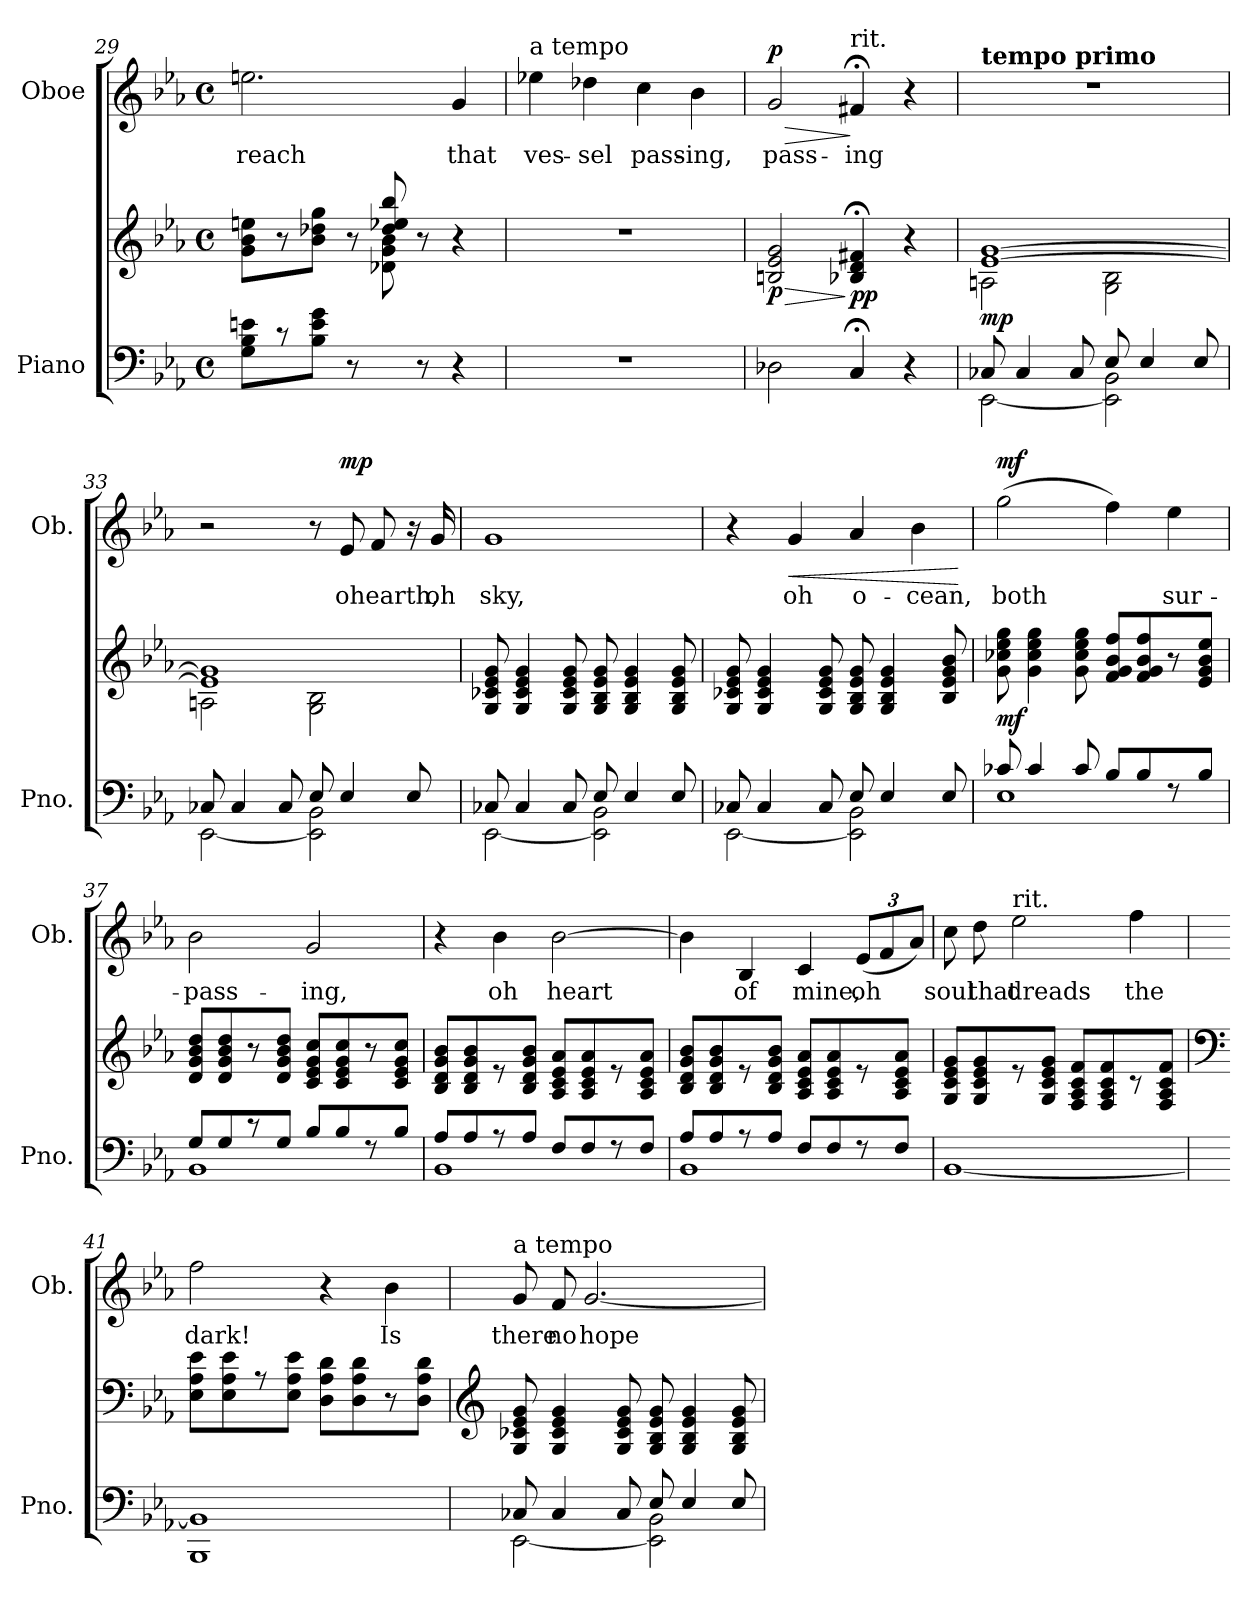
**kern	**kern	**dynam	**kern	**text	**dynam
*part2	*part2	*part2	*part1	*part1	*part1
*staff3	*staff2	*staff2/3	*staff1	*staff1	*staff1
*I"Piano	*	*	*I"Oboe	*	*
*I'Pno.	*	*	*I'Ob.	*	*
*clefF4	*clefG2	*	*clefG2	*	*
*k[b-e-a-]	*k[b-e-a-]	*	*k[b-e-a-]	*	*
*M4/4	*M4/4	*	*M4/4	*	*
*met(c)	*met(c)	*	*met(c)	*	*
=29	=29	=29	=29	=29	=29
*	*^	*	*	*	*
!	!	!	!	!	!LO:LY:b	!
8G\ 8B-\ 8en\L	8g\ 8b-\ 8een\L	2ryy	.	2.een\	reach	.
8r	8r	.	.	.	.	.
8B-\ 8e\ 8g\J	8b-\ 8dd-X\ 8gg\J	.	.	.	.	.
8r	8r	.	.	.	.	.
8ryy	8dd-/ 8ee-X/ 8bb-/	8d-X\ 8g\ 8b-\	.	.	.	.
8r	8r	4.ryy	.	.	.	.
!	!	!	!	!	!LO:LY:b	!
4r	4r	.	.	4g/	that	.
*	*v	*v	*	*	*	*
!!LO:LB:g=z
=30	=30	=30	=30	=30	=30
!	!	!	!LO:TX:a:t=a tempo	!	!
!	!	!	!	!LO:LY:b	!
1r	1r	.	4ee-X\	ves-	.
!	!	!	!	!LO:LY:b	!
.	.	.	4dd-X\	-sel	.
!	!	!	!	!LO:LY:b	!
.	.	.	4cc\	pass-	.
!	!	!	!	!LO:LY:b	!
.	.	.	4b-\	-ing,	.
=31	=31	=31	=31	=31	=31
!	!	!LO:HP:b	!	!LO:LY:b	!LO:HP:b
!	!	!LO:DY:n=1:b	!	!	!LO:DY:n=1:a
2D-X\	2Bn/ 2e-/ 2g/	> p	2g/	pass-	> p
!	!	!	!LO:TX:a:t=rit.	!	!
!	!	!LO:DY:n=2:b	!	!LO:LY:b	!
4C;</	4B-X/;< 4d/;< 4f#X/;<	] pp	4f#X;</	-ing	]
4r	4r	.	4r	.	.
=32	=32	=32	=32	=32	=32
*^	*^	*	*	*	*
!	!	!	!	!	!LO:TX:a:B:t=tempo primo	!	!
!	!	!	!	!LO:DY:b	!	!	!
8C-X/	[2EE-\	[1e- [1g	2An\	mp	1r	.	.
4C-/	.	.	.	.	.	.	.
8C-/	.	.	.	.	.	.	.
8E-/	2EE-\] 2BB-\	.	2G\ 2B-\	.	.	.	.
4E-/	.	.	.	.	.	.	.
8E-/	.	.	.	.	.	.	.
=33	=33	=33	=33	=33	=33	=33	=33
8C-X/	[2EE-\	1e-] 1g]	2An\	.	2r	.	.
4C-/	.	.	.	.	.	.	.
8C-/	.	.	.	.	.	.	.
8E-/	2EE-\] 2BB-\	.	2G\ 2B-\	.	8r	.	.
!	!	!	!	!	!	!LO:LY:b	!LO:DY:a
4E-/	.	.	.	.	8e-/	oh	mp
!	!	!	!	!	!	!LO:LY:b	!
.	.	.	.	.	8f/	earth,	.
8E-/	.	.	.	.	16r	.	.
!	!	!	!	!	!	!LO:LY:b	!
.	.	.	.	.	16g/	oh	.
*	*	*v	*v	*	*	*	*
!!LO:LB:g=z
=34	=34	=34	=34	=34	=34	=34
!	!	!	!	!	!LO:LY:b	!
8C-X/	[2EE-\	8G/ 8c-X/ 8e-/ 8g/	.	1g	sky,	.
4C-/	.	4G/ 4c-/ 4e-/ 4g/	.	.	.	.
8C-/	.	8G/ 8c-/ 8e-/ 8g/	.	.	.	.
8E-/	2EE-\] 2BB-\	8G/ 8B-/ 8e-/ 8g/	.	.	.	.
4E-/	.	4G/ 4B-/ 4e-/ 4g/	.	.	.	.
8E-/	.	8G/ 8B-/ 8e-/ 8g/	.	.	.	.
=35	=35	=35	=35	=35	=35	=35
8C-X/	[2EE-\	8G/ 8c-X/ 8e-/ 8g/	.	4r	.	.
4C-/	.	4G/ 4c-/ 4e-/ 4g/	.	.	.	.
!	!	!	!	!	!LO:LY:b	!LO:HP:b
.	.	.	.	4g/	oh	<
8C-/	.	8G/ 8c-/ 8e-/ 8g/	.	.	.	.
!	!	!	!	!	!LO:LY:b	!
8E-/	2EE-\] 2BB-\	8G/ 8B-/ 8e-/ 8g/	.	4a-/	o-	.
4E-/	.	4G/ 4B-/ 4e-/ 4g/	.	.	.	.
!	!	!	!	!	!LO:LY:b	!
.	.	.	.	4b-\	-cean,	.
8E-/	.	8B-/ 8e-/ 8g/ 8b-/	.	.	.	.
*v	*v	*	*	*	*	*
.	.	.	.	.	[
=36	=36	=36	=36	=36	=36
*^	*	*	*	*	*
!	!	!	!LO:DY:b	!	!LO:LY:b	!LO:DY:a
8c-X/	1E-	8g\ 8cc-X\ 8ee-\ 8gg\	mf	(2gg\	both	mf
4c-/	.	4g\ 4cc-\ 4ee-\ 4gg\	.	.	.	.
8c-/	.	8g\ 8cc-\ 8ee-\ 8gg\	.	.	.	.
8B-/L	.	8f/ 8g/ 8b-/ 8ff/L	.	4ff\)	.	.
8B-/	.	8f/ 8g/ 8b-/ 8ff/	.	.	.	.
!	!	!	!	!	!LO:LY:b	!
8rF	.	8r	.	4ee-\	sur-	.
8B-/J	.	8e-/ 8g/ 8b-/ 8ee-/J	.	.	.	.
=37	=37	=37	=37	=37	=37	=37
!	!	!	!	!	!LO:LY:b	!
8G/L	1BB-	8d/ 8g/ 8b-/ 8dd/L	.	2b-\	-pass-	.
8G/	.	8d/ 8g/ 8b-/ 8dd/	.	.	.	.
8r	.	8r	.	.	.	.
8G/J	.	8d/ 8g/ 8b-/ 8dd/J	.	.	.	.
!	!	!	!	!	!LO:LY:b	!
8B-/L	.	8c/ 8e-/ 8g/ 8cc/L	.	2g/	-ing,	.
8B-/	.	8c/ 8e-/ 8g/ 8cc/	.	.	.	.
8rF	.	8r	.	.	.	.
8B-/J	.	8c/ 8e-/ 8g/ 8cc/J	.	.	.	.
!!LO:PB:g=z
=38	=38	=38	=38	=38	=38	=38
8A-/L	1BB-	8B-/ 8d/ 8g/ 8b-/L	.	4r	.	.
8A-/	.	8B-/ 8d/ 8g/ 8b-/	.	.	.	.
!	!	!	!	!	!LO:LY:b	!
8r	.	8r	.	4b-\	oh	.
8A-/J	.	8B-/ 8d/ 8g/ 8b-/J	.	.	.	.
!	!	!	!	!	!LO:LY:b	!
8F/L	.	8A-/ 8c/ 8e-/ 8a-/L	.	[2b-\	heart	.
8F/	.	8A-/ 8c/ 8e-/ 8a-/	.	.	.	.
8rF	.	8r	.	.	.	.
8F/J	.	8A-/ 8c/ 8e-/ 8a-/J	.	.	.	.
=39	=39	=39	=39	=39	=39	=39
8A-/L	1BB-	8B-/ 8d/ 8g/ 8b-/L	.	4b-\]	.	.
8A-/	.	8B-/ 8d/ 8g/ 8b-/	.	.	.	.
!	!	!	!	!	!LO:LY:b	!
8r	.	8r	.	4B-/	of	.
8A-/J	.	8B-/ 8d/ 8g/ 8b-/J	.	.	.	.
!	!	!	!	!	!LO:LY:b	!
8F/L	.	8A-/ 8c/ 8e-/ 8a-/L	.	4c/	mine,	.
8F/	.	8A-/ 8c/ 8e-/ 8a-/	.	.	.	.
*	*	*	*	*Xbrackettup	*	*
!	!	!	!	!	!LO:LY:b	!
8rF	.	8r	.	(12e-/L	oh	.
.	.	.	.	12f/	.	.
8F/J	.	8A-/ 8c/ 8e-/ 8a-/J	.	.	.	.
.	.	.	.	12a-/J)	.	.
*v	*v	*	*	*	*	*
=40	=40	=40	=40	=40	=40
!	!	!	!	!LO:LY:b	!
[1BB-	8G/ 8c/ 8e-/ 8g/L	.	8cc\	soul	.
!	!	!	!	!LO:LY:b	!
.	8G/ 8c/ 8e-/ 8g/	.	8dd\	that	.
!	!	!	!LO:TX:a:t=rit.	!	!
!	!	!	!	!LO:LY:b	!
.	8r	.	2ee-\	dreads	.
.	8G/ 8c/ 8e-/ 8g/J	.	.	.	.
.	8F/ 8A-/ 8c/ 8f/L	.	.	.	.
.	8F/ 8A-/ 8c/ 8f/	.	.	.	.
!	!	!	!	!LO:LY:b	!
.	8r	.	4ff\	the	.
.	8F/ 8A-/ 8c/ 8f/J	.	.	.	.
!!LO:LB:g=z
=41	=41	=41	=41	=41	=41
*	*clefF4	*	*	*	*
!	!	!	!	!LO:LY:b	!
1BBB- 1BB-]	8E-\ 8A-\ 8e-\L	.	2ff\	dark!	.
.	8E-\ 8A-\ 8e-\	.	.	.	.
.	8r	.	.	.	.
.	8E-\ 8A-\ 8e-\J	.	.	.	.
.	8D\ 8A-\ 8d\L	.	4r	.	.
.	8D\ 8A-\ 8d\	.	.	.	.
!	!	!	!	!LO:LY:b	!
.	8r	.	4b-\	Is	.
.	8D\ 8A-\ 8d\J	.	.	.	.
=42	=42	=42	=42	=42	=42
*	*clefG2	*	*	*	*
*^	*	*	*	*	*
!	!	!	!	!LO:TX:a:t=a tempo	!	!
!	!	!	!	!	!LO:LY:b	!
8C-X/	[2EE-\	8G/ 8c-X/ 8e-/ 8g/	.	8g/	there	.
!	!	!	!	!	!LO:LY:b	!
4C-/	.	4G/ 4c-/ 4e-/ 4g/	.	8f/	no	.
!	!	!	!	!	!LO:LY:b	!
.	.	.	.	[2.g/	hope	.
8C-/	.	8G/ 8c-/ 8e-/ 8g/	.	.	.	.
8E-/	2EE-\] 2BB-\	8G/ 8B-/ 8e-/ 8g/	.	.	.	.
4E-/	.	4G/ 4B-/ 4e-/ 4g/	.	.	.	.
8E-/	.	8G/ 8B-/ 8e-/ 8g/	.	.	.	.
*v	*v	*	*	*	*	*
=	=	=	=	=	=
*-	*-	*-	*-	*-	*-
